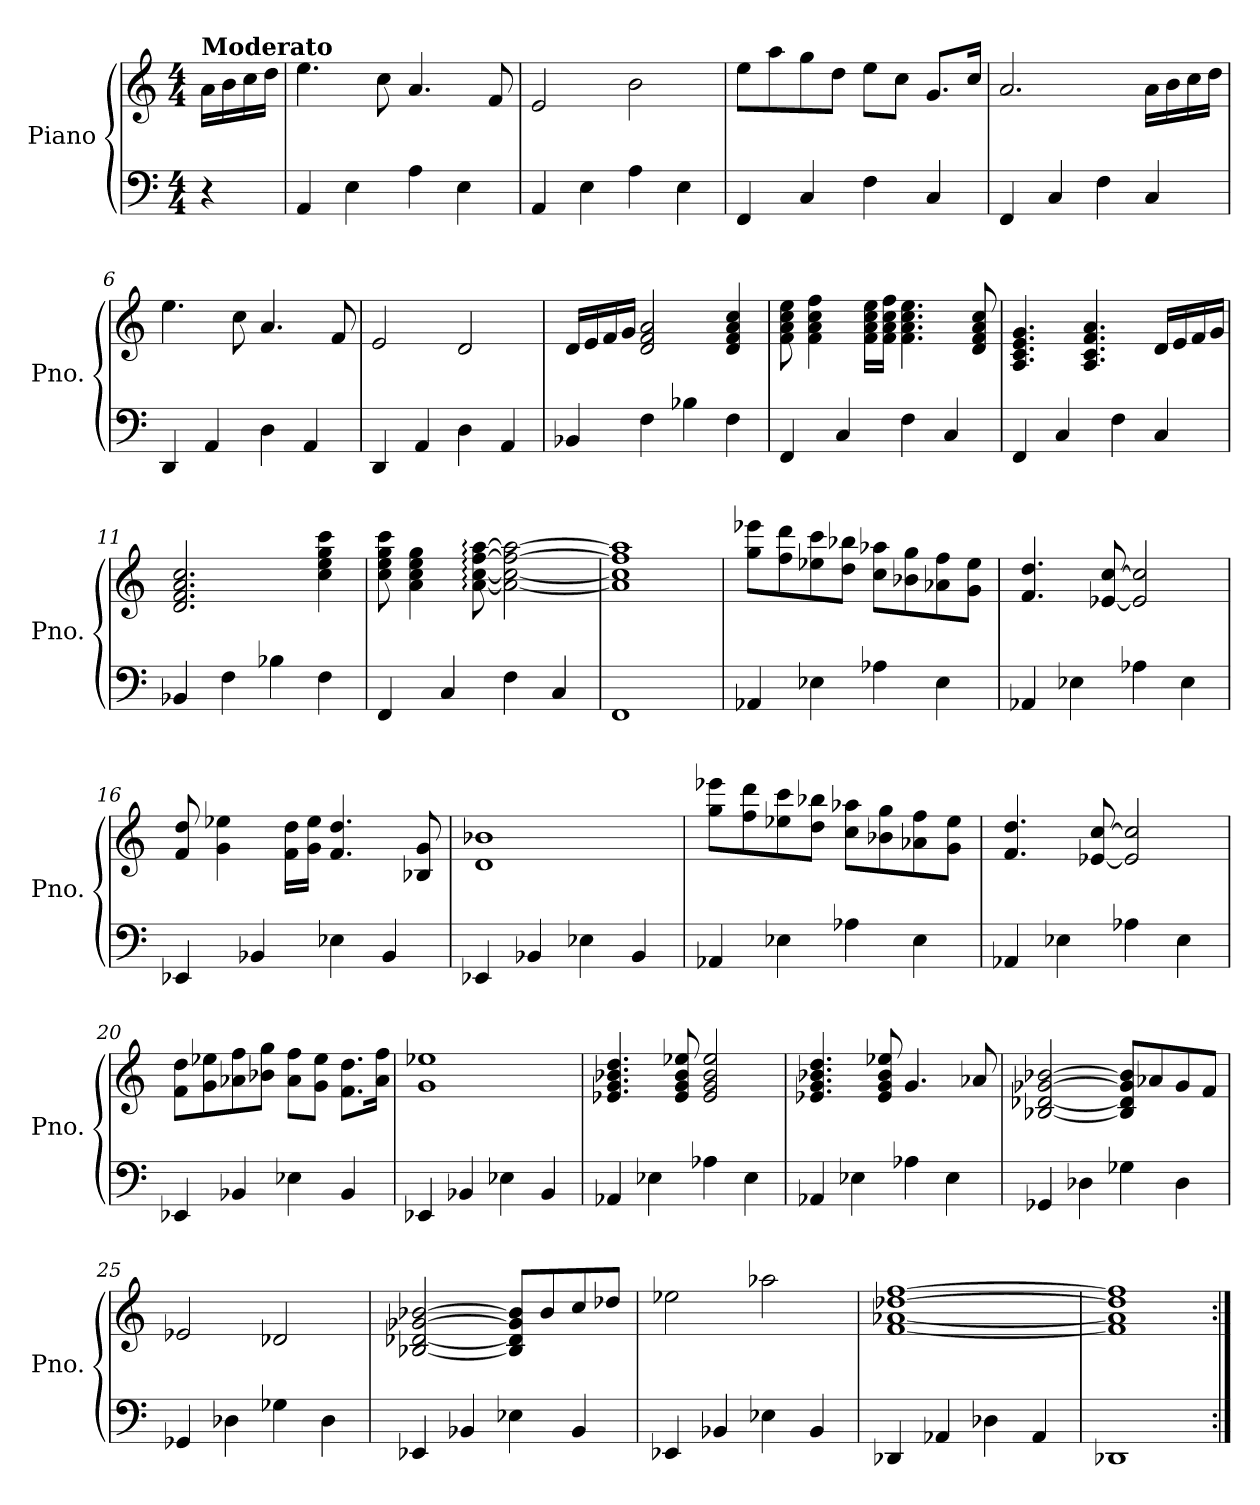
**kern	**kern
*part1	*part1
*staff2	*staff1
*I"Piano	*
*I'Pno.	*
*clefF4	*clefG2
*k[]	*k[]
*M4/4	*M4/4
=1	=1
!	!LO:TX:a:B:t=Moderato
4r	16a\LL
.	16b\
.	16cc\
.	16dd\JJ
=2	=2
4AA/	4.ee\
4E\	.
.	8cc\
4A\	4.a/
4E\	.
.	8f/
=3	=3
4AA/	2e/
4E\	.
4A\	2b\
4E\	.
!!LO:LB:g=z
=4	=4
4FF/	8ee\L
.	8aa\
4C/	8gg\
.	8dd\J
4F\	8ee\L
.	8cc\J
4C/	8.g/L
.	16cc/Jk
=5	=5
4FF/	2.a/
4C/	.
4F\	.
4C/	16a\LL
.	16b\
.	16cc\
.	16dd\JJ
=6	=6
4DD/	4.ee\
4AA/	.
.	8cc\
4D\	4.a/
4AA/	.
.	8f/
!!LO:LB:g=z
=7	=7
4DD/	2e/
4AA/	.
4D\	2d/
4AA/	.
=8	=8
4BB-X/	16d/LL
.	16e/
.	16f/
.	16g/JJ
4F\	2d/ 2f/ 2a/
4B-X\	.
4F\	4d/ 4f/ 4a/ 4cc/
=9	=9
4FF/	8f\ 8a\ 8cc\ 8ee\
.	4f\ 4a\ 4cc\ 4ff\
4C/	.
.	16f\ 16a\ 16cc\ 16ee\LL
.	16f\ 16a\ 16cc\ 16ff\JJ
4F\	4.f\ 4.a\ 4.cc\ 4.ee\
4C/	.
.	8d/ 8f/ 8a/ 8cc/
!!LO:LB:g=z
=10	=10
4FF/	4.A/ 4.c/ 4.e/ 4.g/
4C/	.
.	4.A/ 4.c/ 4.f/ 4.a/
4F\	.
4C/	16d/LL
.	16e/
.	16f/
.	16g/JJ
=11	=11
4BB-X/	2.d/ 2.f/ 2.a/ 2.cc/
4F\	.
4B-X\	.
4F\	4cc\ 4ee\ 4gg\ 4ccc\
=12	=12
4FF/	8cc\ 8ee\ 8gg\ 8ccc\
.	4a\ 4cc\ 4ee\ 4gg\
4C/	.
.	[8a\: [8cc\: [8ff\: [8aa\:
4F\	2a\_ 2cc\_ 2ff\_ 2aa\_
4C/	.
=13	=13
1FF	1a] 1cc] 1ff] 1aa]
!!LO:LB:g=z
=14	=14
4AA-X/	8gg\ 8eee-X\L
.	8ff\ 8ddd\
4E-X\	8ee-X\ 8ccc\
.	8dd\ 8bb-X\J
4A-X\	8cc\ 8aa-X\L
.	8b-X\ 8gg\
4E-\	8a-X\ 8ff\
.	8g\ 8ee-\J
=15	=15
4AA-X/	4.f/ 4.dd/
4E-X\	.
.	[8e-X/ [8cc/
4A-X\	2e-/] 2cc/]
4E-\	.
=16	=16
4EE-X/	8f/ 8dd/
.	4g\ 4ee-X\
4BB-X/	.
.	16f\ 16dd\LL
.	16g\ 16ee-\JJ
4E-X\	4.f/ 4.dd/
4BB-/	.
.	8B-X/ 8g/
!!LO:PB:g=z
=17	=17
4EE-X/	1d 1b-X
4BB-X/	.
4E-X\	.
4BB-/	.
=18	=18
4AA-X/	8gg\ 8eee-X\L
.	8ff\ 8ddd\
4E-X\	8ee-X\ 8ccc\
.	8dd\ 8bb-X\J
4A-X\	8cc\ 8aa-X\L
.	8b-X\ 8gg\
4E-\	8a-X\ 8ff\
.	8g\ 8ee-\J
=19	=19
4AA-X/	4.f/ 4.dd/
4E-X\	.
.	[8e-X/ [8cc/
4A-X\	2e-/] 2cc/]
4E-\	.
!!LO:LB:g=z
=20	=20
4EE-X/	8f\ 8dd\L
.	8g\ 8ee-X\
4BB-X/	8a-X\ 8ff\
.	8b-X\ 8gg\J
4E-X\	8a-\ 8ff\L
.	8g\ 8ee-\J
4BB-/	8.f\ 8.dd\L
.	16a-\ 16ff\Jk
=21	=21
4EE-X/	1g 1ee-X
4BB-X/	.
4E-X\	.
4BB-/	.
=22	=22
4AA-X/	4.e-X/ 4.g/ 4.b-X/ 4.dd/
4E-X\	.
.	8e-/ 8g/ 8b-/ 8ee-X/
4A-X\	2e-/ 2g/ 2b-/ 2ee-/
4E-\	.
!!LO:LB:g=z
=23	=23
4AA-X/	4.e-X/ 4.g/ 4.b-X/ 4.dd/
4E-X\	.
.	8e-/ 8g/ 8b-/ 8ee-X/
4A-X\	4.g/
4E-\	.
.	8a-X/
=24	=24
4GG-X/	[2B-X/ [2d-X/ [2g-X/ [2b-X/
4D-X\	.
4G-X\	8B-/] 8d-/] 8g-/] 8b-/]L
.	8a-X/
4D-\	8g-/
.	8f/J
=25	=25
4GG-X/	2e-X/
4D-X\	.
4G-X\	2d-X/
4D-\	.
!!LO:LB:g=z
=26	=26
4EE-X/	[2B-X/ [2d-X/ [2g-X/ [2b-X/
4BB-X/	.
4E-X\	8B-/] 8d-/] 8g-/] 8b-/]L
.	8b-/
4BB-/	8cc/
.	8dd-X/J
=27	=27
4EE-X/	2ee-X\
4BB-X/	.
4E-X\	2aa-X\
4BB-/	.
=28	=28
4DD-X/	[1f [1a-X [1dd-X [1ff
4AA-X/	.
4D-X\	.
4AA-/	.
=29	=29
1DD-X	1f] 1a-] 1dd-] 1ff]
=:|!	=:|!
*-	*-
